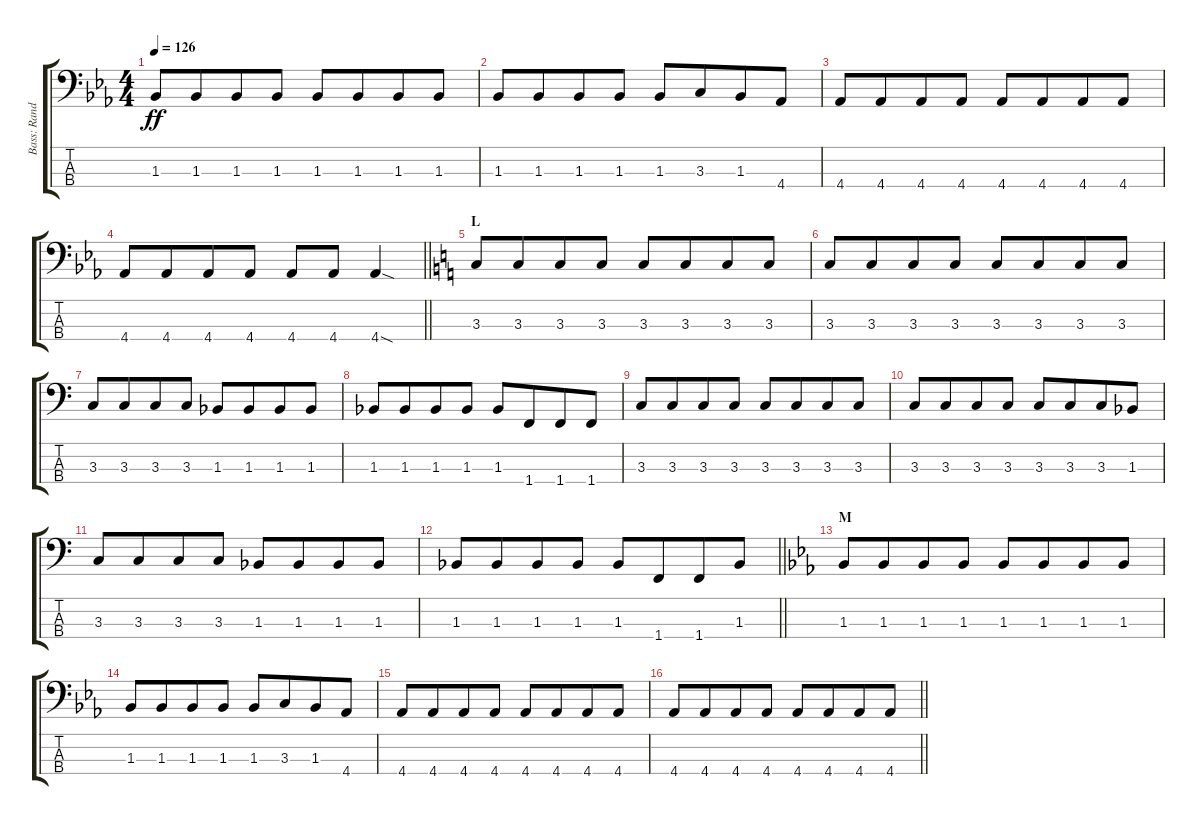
\track ("Bass: Randy" "Bass: Rand") {instrument electricbassfinger}
\staff {score tabs}
\tuning (G2 D2 A1 E1) {hide}
\ts (4 4)
\tempo 126
\clef f4
\ks eb
1.3.8{dy ff} 1.3.8{beam merge} 1.3.8 1.3.8 1.3.8 1.3.8{beam merge} 1.3.8 1.3.8 |
1.3.8 1.3.8{beam merge} 1.3.8 1.3.8 1.3.8 3.3.8{beam merge} 1.3.8 4.4.8 |
4.4.8 4.4.8{beam merge} 4.4.8 4.4.8 4.4.8 4.4.8{beam merge} 4.4.8 4.4.8 |
\barLineRight lightlight
4.4.8 4.4.8{beam merge} 4.4.8 4.4.8 4.4.8 4.4.8{beam merge} 4.4{sod}.4 |
\section ("" "L")
\ks c
3.3.8 3.3.8{beam merge} 3.3.8 3.3.8 3.3.8 3.3.8{beam merge} 3.3.8 3.3.8 |
3.3.8 3.3.8{beam merge} 3.3.8 3.3.8 3.3.8 3.3.8{beam merge} 3.3.8 3.3.8 |
3.3.8 3.3.8{beam merge} 3.3.8 3.3.8 1.3{acc b}.8 1.3{acc b}.8{beam merge} 1.3{acc b}.8 1.3{acc b}.8 |
1.3{acc b}.8 1.3{acc b}.8{beam merge} 1.3{acc b}.8 1.3{acc b}.8 1.3{acc b}.8{beam merge} 1.4.8{beam merge} 1.4.8{beam merge} 1.4.8 |
3.3.8 3.3.8{beam merge} 3.3.8 3.3.8 3.3.8 3.3.8{beam merge} 3.3.8 3.3.8 |
3.3.8 3.3.8{beam merge} 3.3.8 3.3.8 3.3.8 3.3.8{beam merge} 3.3.8 1.3{acc b}.8 |
3.3.8 3.3.8{beam merge} 3.3.8 3.3.8 1.3{acc b}.8 1.3{acc b}.8{beam merge} 1.3{acc b}.8 1.3{acc b}.8 |
\barLineRight lightlight
1.3{acc b}.8 1.3{acc b}.8{beam merge} 1.3{acc b}.8 1.3{acc b}.8 1.3{acc b}.8{beam merge} 1.4.8{beam merge} 1.4.8{beam merge} 1.3{acc b}.8 |
\section ("" "M")
\ks eb
1.3.8 1.3.8{beam merge} 1.3.8 1.3.8 1.3.8 1.3.8{beam merge} 1.3.8 1.3.8 |
1.3.8 1.3.8{beam merge} 1.3.8 1.3.8 1.3.8 3.3.8{beam merge} 1.3.8 4.4.8 |
4.4.8 4.4.8{beam merge} 4.4.8 4.4.8 4.4.8 4.4.8{beam merge} 4.4.8 4.4.8 |
\barLineRight lightlight
4.4.8 4.4.8{beam merge} 4.4.8 4.4.8 4.4.8 4.4.8{beam merge} 4.4.8 4.4.8
